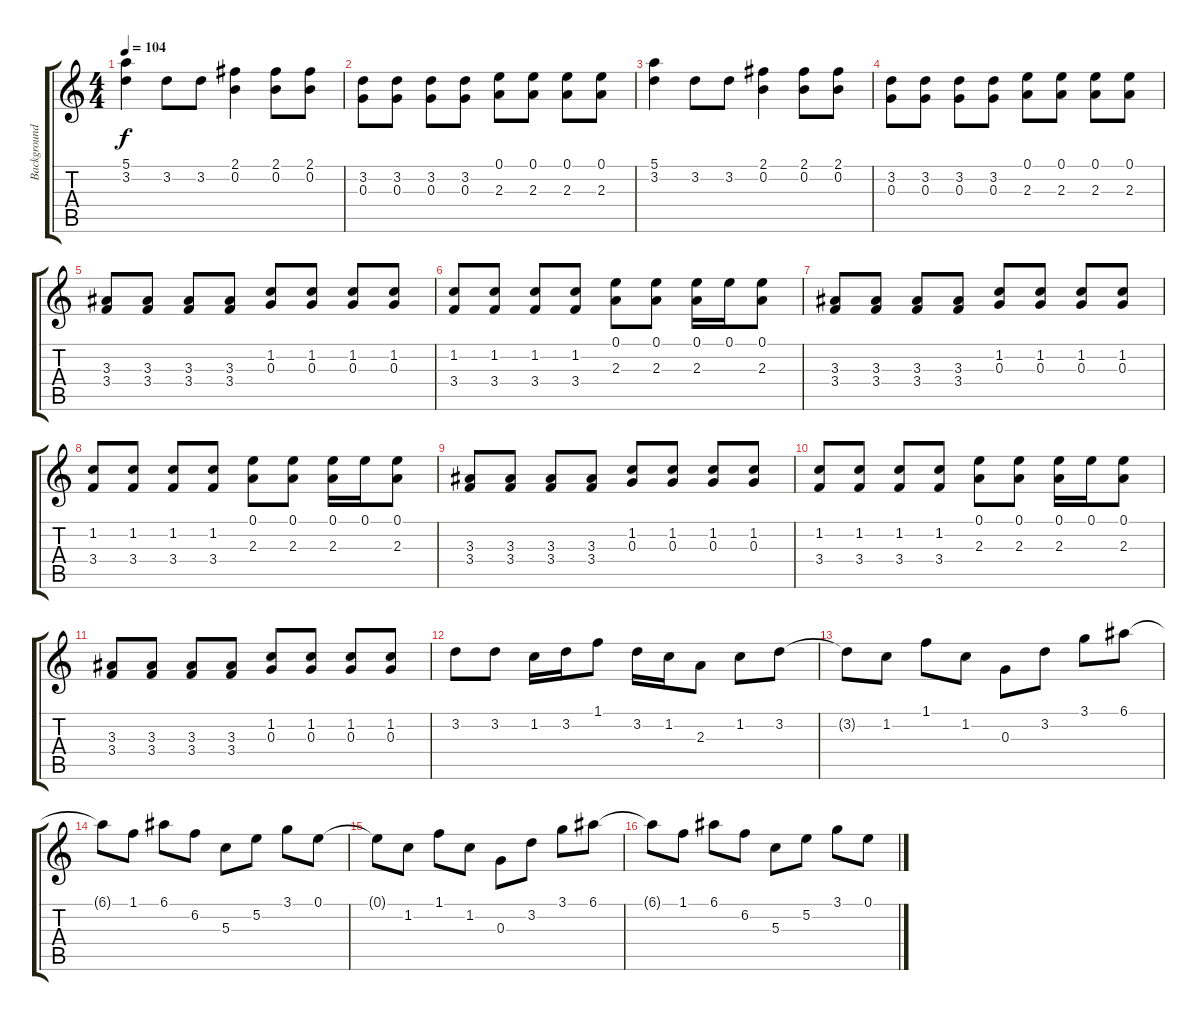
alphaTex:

\track ("Background guitar" "Background") {instrument electricguitarclean}
\staff {score tabs}
\tuning (E4 B3 G3 D3 A2 E2) {hide}
\ts (4 4)
\tempo 104
\clef g2
\ks c
(5.1 3.2).4{dy f} 3.2.8 3.2.8 (2.1 0.2).4 (2.1 0.2).8 (2.1 0.2).8 |
(3.2 0.3).8 (3.2 0.3).8 (3.2 0.3).8 (3.2 0.3).8 (0.1 2.3).8 (0.1 2.3).8 (0.1 2.3).8 (0.1 2.3).8 |
(5.1 3.2).4 3.2.8 3.2.8 (2.1 0.2).4 (2.1 0.2).8 (2.1 0.2).8 |
(3.2 0.3).8 (3.2 0.3).8 (3.2 0.3).8 (3.2 0.3).8 (0.1 2.3).8 (0.1 2.3).8 (0.1 2.3).8 (0.1 2.3).8 |
(3.3 3.4).8 (3.3 3.4).8 (3.3 3.4).8 (3.3 3.4).8 (1.2 0.3).8 (1.2 0.3).8 (1.2 0.3).8 (1.2 0.3).8 |
(1.2 3.4).8 (1.2 3.4).8 (1.2 3.4).8 (1.2 3.4).8 (0.1 2.3).8 (0.1 2.3).8 (0.1 2.3).16 0.1.16 (0.1 2.3).8 |
(3.3 3.4).8 (3.3 3.4).8 (3.3 3.4).8 (3.3 3.4).8 (1.2 0.3).8 (1.2 0.3).8 (1.2 0.3).8 (1.2 0.3).8 |
(1.2 3.4).8 (1.2 3.4).8 (1.2 3.4).8 (1.2 3.4).8 (0.1 2.3).8 (0.1 2.3).8 (0.1 2.3).16 0.1.16 (0.1 2.3).8 |
(3.3 3.4).8 (3.3 3.4).8 (3.3 3.4).8 (3.3 3.4).8 (1.2 0.3).8 (1.2 0.3).8 (1.2 0.3).8 (1.2 0.3).8 |
(1.2 3.4).8 (1.2 3.4).8 (1.2 3.4).8 (1.2 3.4).8 (0.1 2.3).8 (0.1 2.3).8 (0.1 2.3).16 0.1.16 (0.1 2.3).8 |
(3.3 3.4).8 (3.3 3.4).8 (3.3 3.4).8 (3.3 3.4).8 (1.2 0.3).8 (1.2 0.3).8 (1.2 0.3).8 (1.2 0.3).8 |
3.2.8 3.2.8 1.2.16 3.2.16 1.1.8 3.2.16 1.2.16 2.3.8 1.2.8 3.2.8 |
3.2{t}.8 1.2.8 1.1.8 1.2.8 0.3.8 3.2.8 3.1.8 6.1.8 |
6.1{t}.8 1.1.8 6.1.8 6.2.8 5.3.8 5.2.8 3.1.8 0.1.8 |
0.1{t}.8 1.2.8 1.1.8 1.2.8 0.3.8 3.2.8 3.1.8 6.1.8 |
6.1{t}.8 1.1.8 6.1.8 6.2.8 5.3.8 5.2.8 3.1.8 0.1.8
